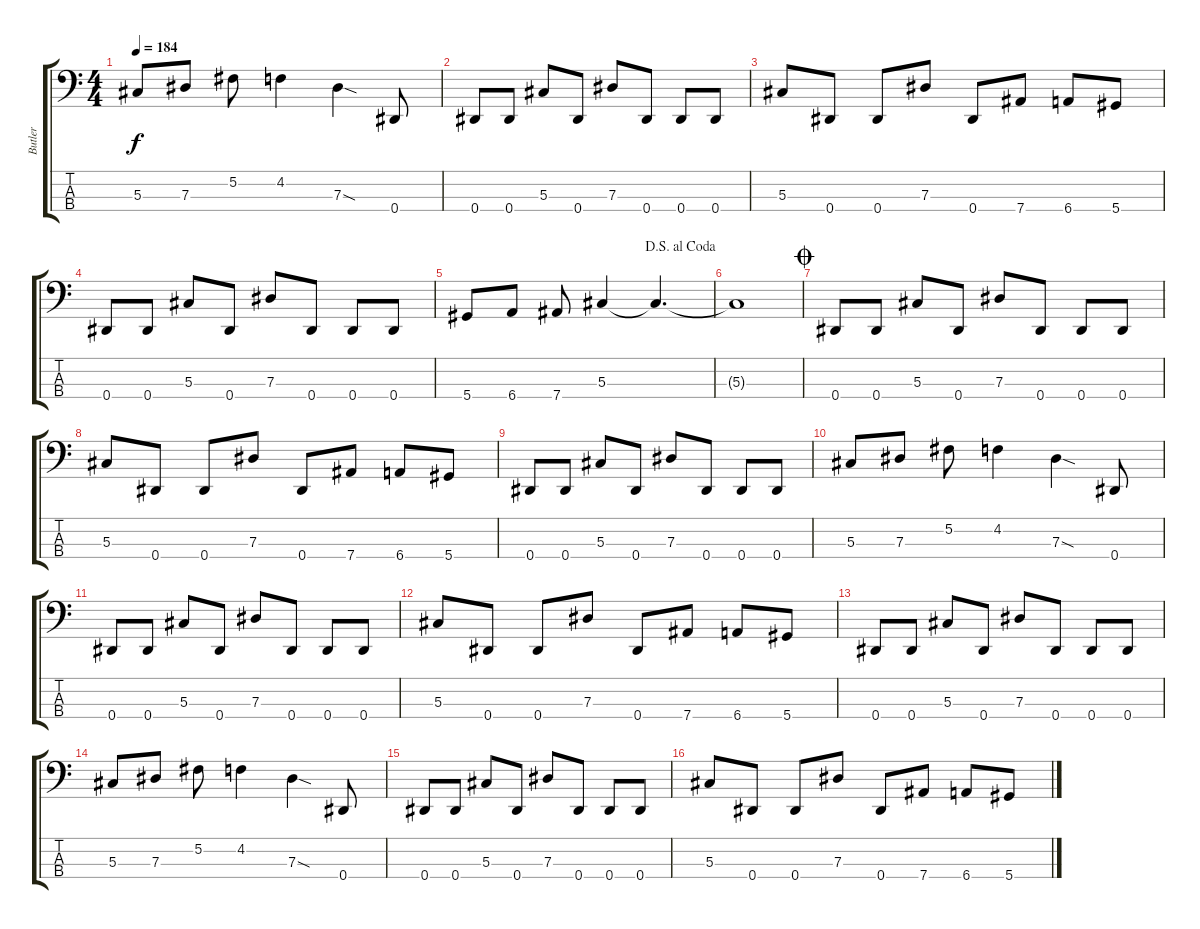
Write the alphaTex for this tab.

\track ("Butler" "Butler") {instrument electricbassfinger}
\staff {score tabs}
\tuning (Gb2 Db2 Ab1 Eb1) {hide}
\ts (4 4)
\tempo 184
\clef f4
\ks c
5.3.8{dy f} 7.3.8 5.2.8 4.2.4 7.3{sod}.4 0.4.8 |
0.4.8 0.4.8 5.3.8 0.4.8 7.3.8 0.4.8 0.4.8 0.4.8 |
5.3.8 0.4.8 0.4.8 7.3.8 0.4.8 7.4.8 6.4.8 5.4.8 |
0.4.8 0.4.8 5.3.8 0.4.8 7.3.8 0.4.8 0.4.8 0.4.8 |
\jump dalsegnoalcoda
5.4.8 6.4.8 7.4.8 5.3.4 5.3{t}.4{d} |
5.3{t}.1 |
\jump coda
0.4.8 0.4.8 5.3.8 0.4.8 7.3.8 0.4.8 0.4.8 0.4.8 |
5.3.8 0.4.8 0.4.8 7.3.8 0.4.8 7.4.8 6.4.8 5.4.8 |
0.4.8 0.4.8 5.3.8 0.4.8 7.3.8 0.4.8 0.4.8 0.4.8 |
5.3.8 7.3.8 5.2.8 4.2.4 7.3{sod}.4 0.4.8 |
0.4.8 0.4.8 5.3.8 0.4.8 7.3.8 0.4.8 0.4.8 0.4.8 |
5.3.8 0.4.8 0.4.8 7.3.8 0.4.8 7.4.8 6.4.8 5.4.8 |
0.4.8 0.4.8 5.3.8 0.4.8 7.3.8 0.4.8 0.4.8 0.4.8 |
5.3.8 7.3.8 5.2.8 4.2.4 7.3{sod}.4 0.4.8 |
0.4.8 0.4.8 5.3.8 0.4.8 7.3.8 0.4.8 0.4.8 0.4.8 |
5.3.8 0.4.8 0.4.8 7.3.8 0.4.8 7.4.8 6.4.8 5.4.8
